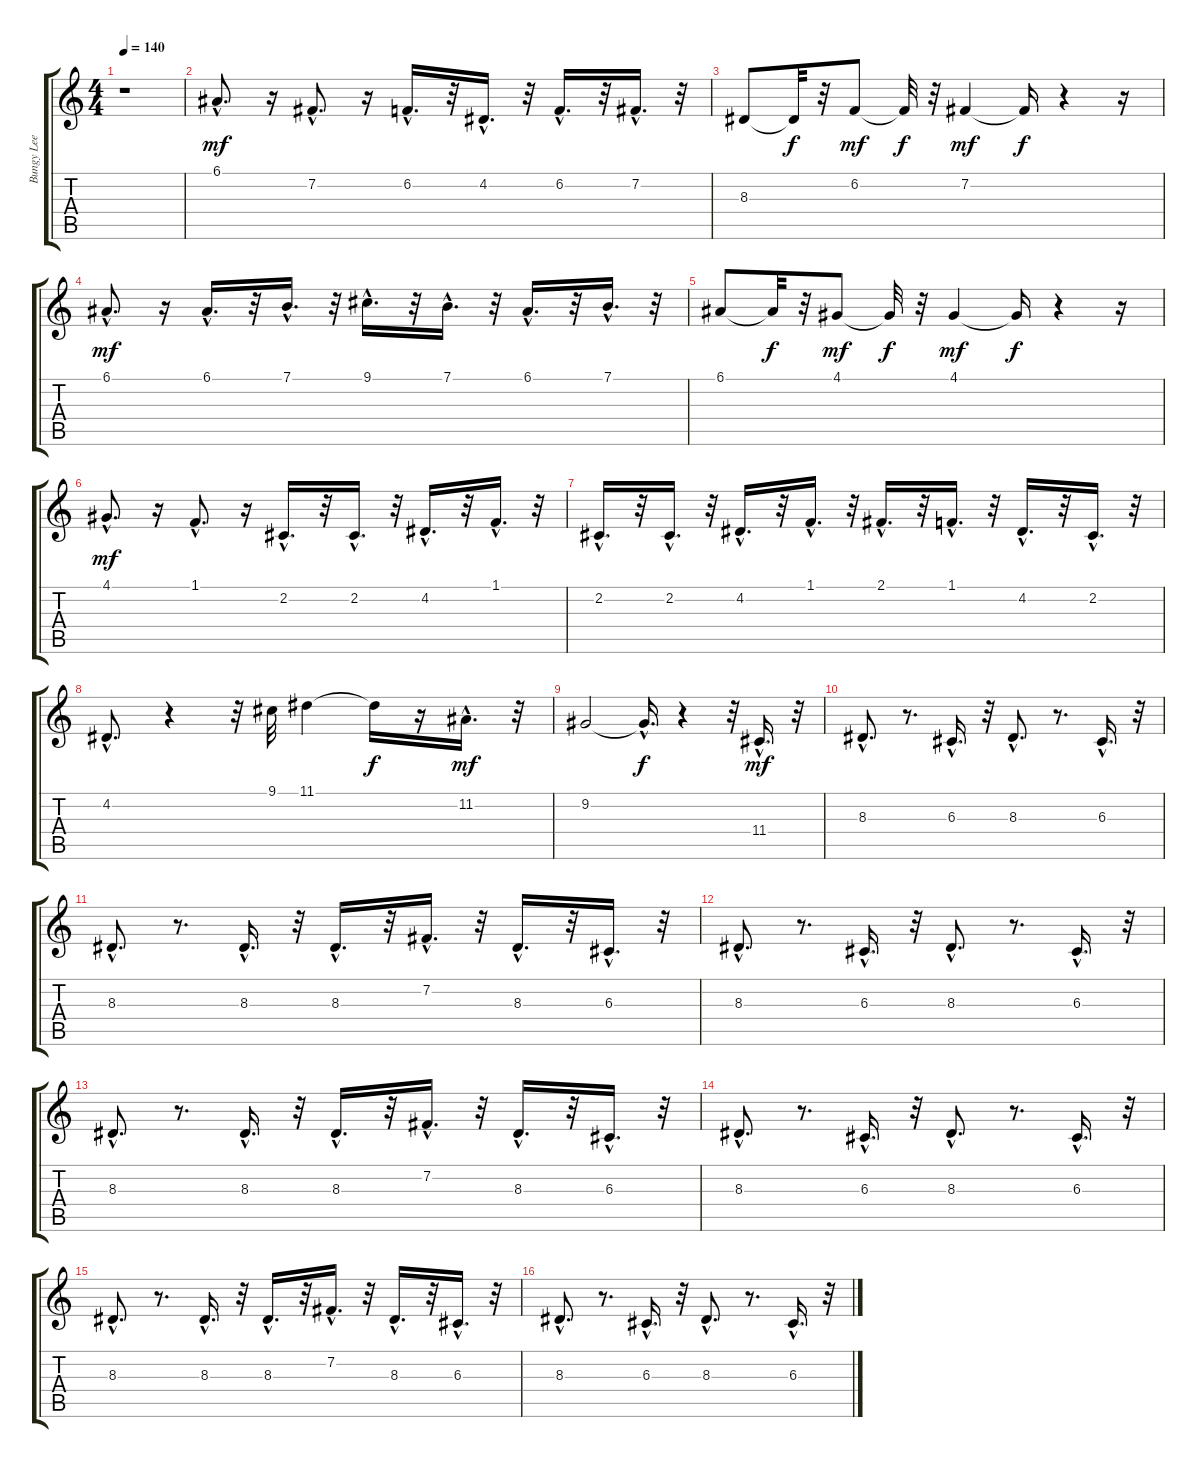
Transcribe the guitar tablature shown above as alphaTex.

\track ("Bungy Lee" "Bungy Lee") {instrument musicbox}
\staff {score tabs}
\tuning (E4 B3 G3 D3 A2 E2) {hide}
\ts (4 4)
\tempo 140
\clef g2
\ks c
r.1{dy mf} |
6.1{hac}.8{d} r.16 7.2{hac}.8{d} r.16 6.2{hac}.16{d} r.32 4.2{hac}.16{d} r.32 6.2{hac}.16{d} r.32 7.2{hac}.16{d} r.32 |
8.3.8 8.3{t}.32{dy f} r.32 6.2.8{dy mf} 6.2{t}.32{dy f} r.32 7.2.4{dy mf} 7.2{t}.16{dy f} r.4 r.16 |
6.1{hac}.8{d dy mf} r.16 6.1{hac}.16{d} r.32 7.1{hac}.16{d} r.32 9.1{hac}.16{d} r.32 7.1{hac}.16{d} r.32 6.1{hac}.16{d} r.32 7.1{hac}.16{d} r.32 |
6.1.8 6.1{t}.32{dy f} r.32 4.1.8{dy mf} 4.1{t}.32{dy f} r.32 4.1.4{dy mf} 4.1{t}.16{dy f} r.4 r.16 |
4.1{hac}.8{d dy mf} r.16 1.1{hac}.8{d} r.16 2.2{hac}.16{d} r.32 2.2{hac}.16{d} r.32 4.2{hac}.16{d} r.32 1.1{hac}.16{d} r.32 |
2.2{hac}.16{d} r.32 2.2{hac}.16{d} r.32 4.2{hac}.16{d} r.32 1.1{hac}.16{d} r.32 2.1{hac}.16{d} r.32 1.1{hac}.16{d} r.32 4.2{hac}.16{d} r.32 2.2{hac}.16{d} r.32 |
4.2{hac}.8{d} r.4 r.32 9.1.32 11.1.4 11.1{t}.16{dy f} r.16 11.2{hac}.16{d dy mf} r.32 |
9.2.2 9.2{hac t}.16{d dy f} r.4 r.32 11.4{hac}.16{d dy mf} r.32 |
8.3{hac}.8{d} r.8{d} 6.3{hac}.16{d} r.32 8.3{hac}.8{d} r.8{d} 6.3{hac}.16{d} r.32 |
8.3{hac}.8{d} r.8{d} 8.3{hac}.16{d} r.32 8.3{hac}.16{d} r.32 7.2{hac}.16{d} r.32 8.3{hac}.16{d} r.32 6.3{hac}.16{d} r.32 |
8.3{hac}.8{d} r.8{d} 6.3{hac}.16{d} r.32 8.3{hac}.8{d} r.8{d} 6.3{hac}.16{d} r.32 |
8.3{hac}.8{d} r.8{d} 8.3{hac}.16{d} r.32 8.3{hac}.16{d} r.32 7.2{hac}.16{d} r.32 8.3{hac}.16{d} r.32 6.3{hac}.16{d} r.32 |
8.3{hac}.8{d} r.8{d} 6.3{hac}.16{d} r.32 8.3{hac}.8{d} r.8{d} 6.3{hac}.16{d} r.32 |
8.3{hac}.8{d} r.8{d} 8.3{hac}.16{d} r.32 8.3{hac}.16{d} r.32 7.2{hac}.16{d} r.32 8.3{hac}.16{d} r.32 6.3{hac}.16{d} r.32 |
8.3{hac}.8{d} r.8{d} 6.3{hac}.16{d} r.32 8.3{hac}.8{d} r.8{d} 6.3{hac}.16{d} r.32
